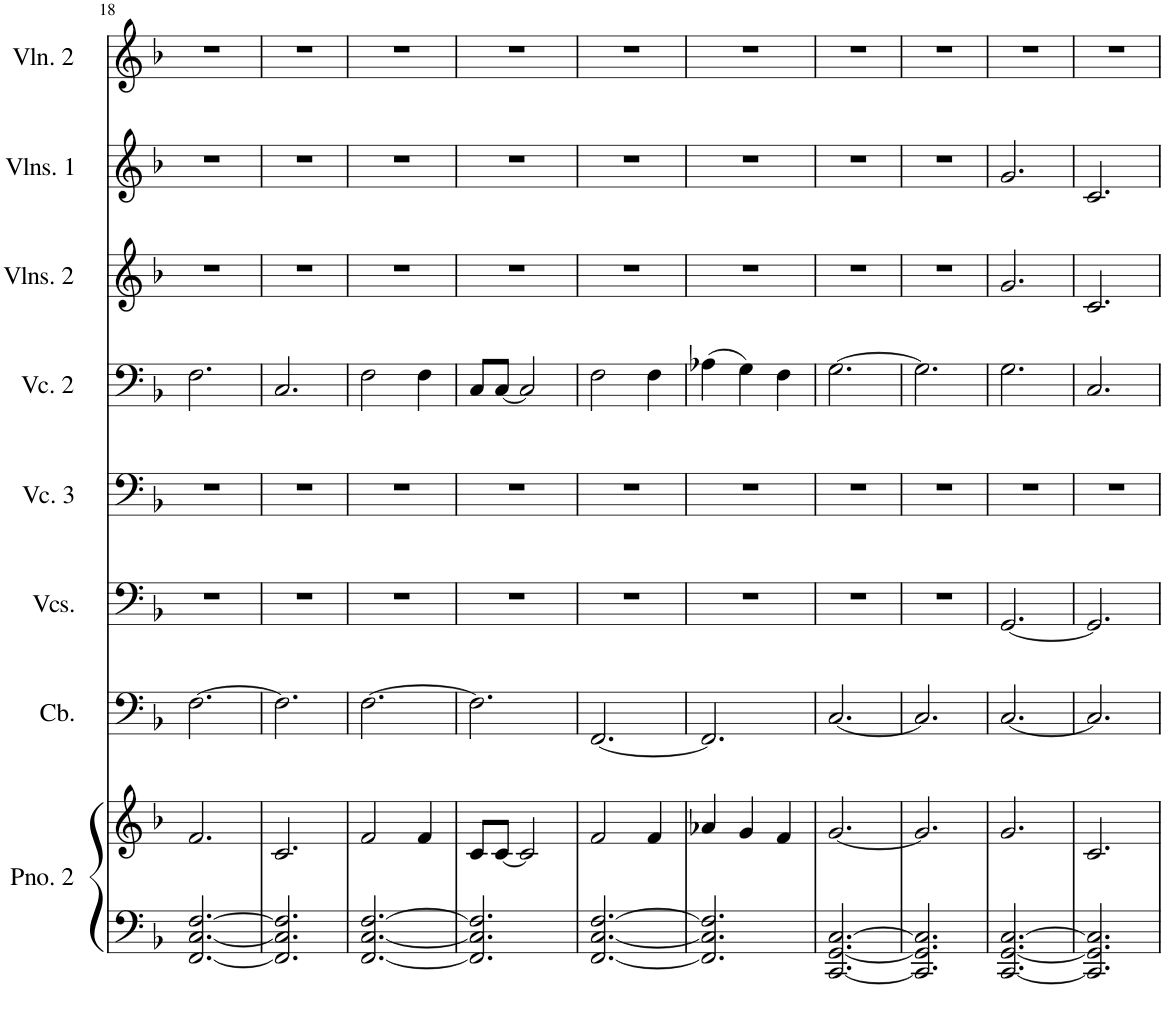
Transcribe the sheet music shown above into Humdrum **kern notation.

**kern	**kern	**kern	**kern	**kern	**kern	**kern	**kern	**kern
*part8	*part8	*part7	*part6	*part5	*part4	*part3	*part2	*part1
*staff9	*staff8	*staff7	*staff6	*staff5	*staff4	*staff3	*staff2	*staff1
*I"Piano 2	*	*I"Contrabass	*I"Violoncellos	*I"Violoncello 3	*I"Violoncello 2	*I"Violins 2	*I"Violins 1	*I"Violin 2
*I'Pno. 2	*	*I'Cb.	*I'Vcs.	*I'Vc. 3	*I'Vc. 2	*I'Vlns. 2	*I'Vlns. 1	*I'Vln. 2
!!LO:PB:g=z
*clefF4	*clefG2	*clefF4	*clefF4	*clefF4	*clefF4	*clefG2	*clefG2	*clefG2
*	*	*Trd7c12	*	*	*	*	*	*
*k[b-]	*k[b-]	*k[b-]	*k[b-]	*k[b-]	*k[b-]	*k[b-]	*k[b-]	*k[b-]
*M3/4	*M3/4	*M3/4	*M3/4	*M3/4	*M3/4	*M3/4	*M3/4	*M3/4
=18	=18	=18	=18	=18	=18	=18	=18	=18
[2.FF/ [2.C/ [2.F/	2.f/	[2.F\	2.r	2.r	2.F\	2.r	2.r	2.r
=19	=19	=19	=19	=19	=19	=19	=19	=19
2.FF/] 2.C/] 2.F/]	2.c/	2.F\]	2.r	2.r	2.C/	2.r	2.r	2.r
=20	=20	=20	=20	=20	=20	=20	=20	=20
[2.FF/ [2.C/ [2.F/	2f/	[2.F\	2.r	2.r	2F\	2.r	2.r	2.r
.	4f/	.	.	.	4F\	.	.	.
=21	=21	=21	=21	=21	=21	=21	=21	=21
2.FF/] 2.C/] 2.F/]	8c/L	2.F\]	2.r	2.r	8C/L	2.r	2.r	2.r
.	[8c/J	.	.	.	[8C/J	.	.	.
.	2c/]	.	.	.	2C/]	.	.	.
=22	=22	=22	=22	=22	=22	=22	=22	=22
[2.FF/ [2.C/ [2.F/	2f/	[2.FF/	2.r	2.r	2F\	2.r	2.r	2.r
.	4f/	.	.	.	4F\	.	.	.
=27	=27	=27	=27	=27	=27	=27	=27	=27
2.FF/] 2.C/] 2.F/]	4a-X/	2.FF/]	2.r	2.r	(4A-X\	2.r	2.r	2.r
.	4g/	.	.	.	4G\)	.	.	.
.	4f/	.	.	.	4F\	.	.	.
=33	=33	=33	=33	=33	=33	=33	=33	=33
[2.CC/ [2.GG/ [2.C/	[2.g/	[2.C/	2.r	2.r	[2.G\	2.r	2.r	2.r
=34	=34	=34	=34	=34	=34	=34	=34	=34
2.CC/] 2.GG/] 2.C/]	2.g/]	2.C/]	2.r	2.r	2.G\]	2.r	2.r	2.r
=35	=35	=35	=35	=35	=35	=35	=35	=35
[2.CC/ [2.GG/ [2.C/	2.g/	[2.C/	[2.GG/	2.r	2.G\	2.g/	2.g/	2.r
=36	=36	=36	=36	=36	=36	=36	=36	=36
2.CC/] 2.GG/] 2.C/]	2.c/	2.C/]	2.GG/]	2.r	2.C/	2.c/	2.c/	2.r
=	=	=	=	=	=	=	=	=
*-	*-	*-	*-	*-	*-	*-	*-	*-
